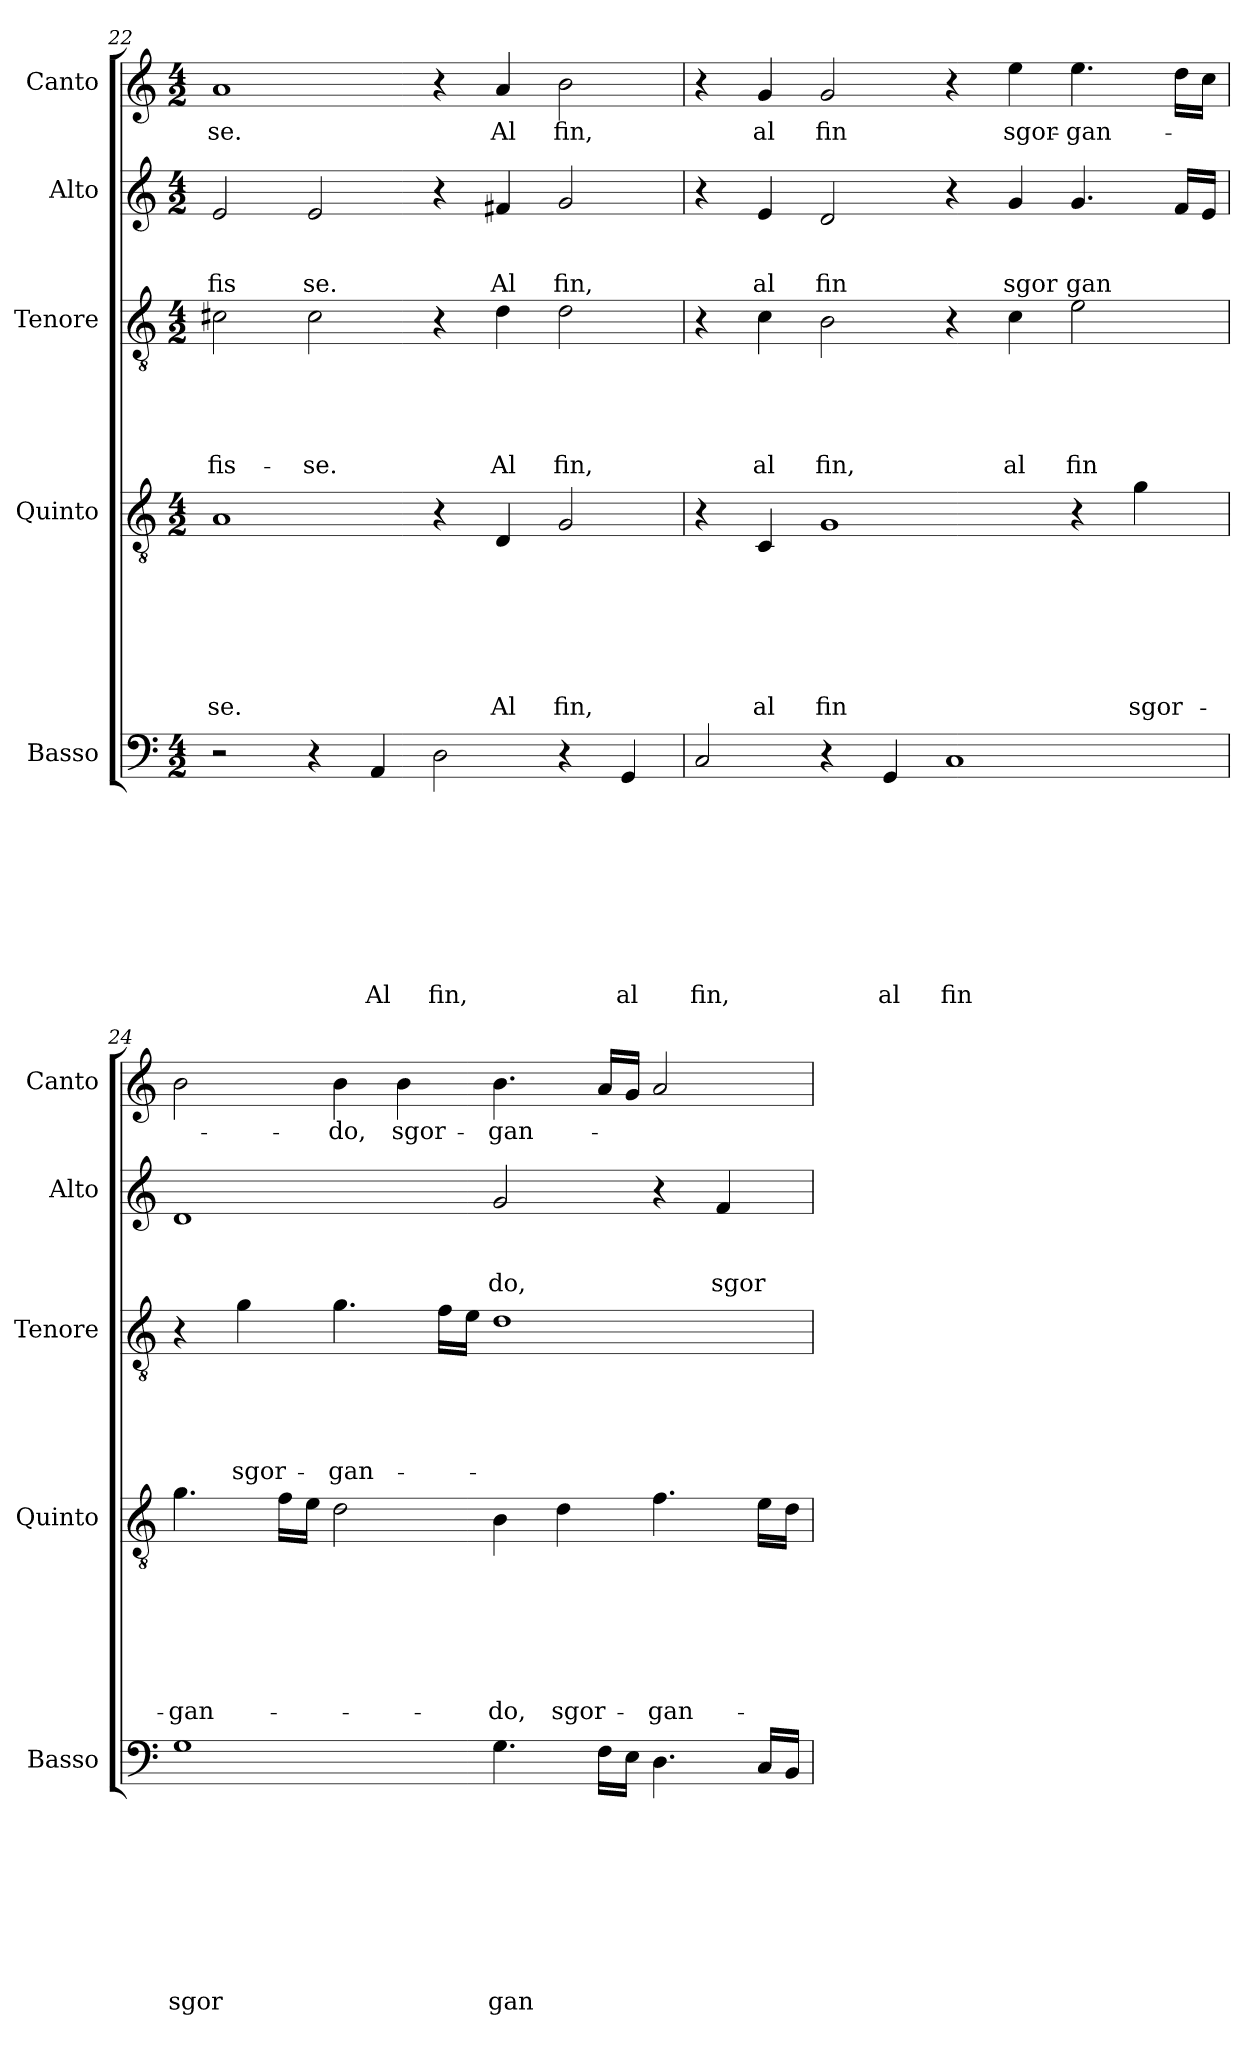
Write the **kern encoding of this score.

**kern	**text	**text	**text	**text	**text	**text	**text	**text	**text	**kern	**text	**text	**text	**text	**text	**text	**text	**kern	**text	**text	**text	**text	**text	**kern	**text	**text	**text	**kern	**text
*part5	*part5	*part5	*part5	*part5	*part5	*part5	*part5	*part5	*part5	*part4	*part4	*part4	*part4	*part4	*part4	*part4	*part4	*part3	*part3	*part3	*part3	*part3	*part3	*part2	*part2	*part2	*part2	*part1	*part1
*staff5	*staff5	*staff5	*staff5	*staff5	*staff5	*staff5	*staff5	*staff5	*staff5	*staff4	*staff4	*staff4	*staff4	*staff4	*staff4	*staff4	*staff4	*staff3	*staff3	*staff3	*staff3	*staff3	*staff3	*staff2	*staff2	*staff2	*staff2	*staff1	*staff1
*I"Basso	*	*	*	*	*	*	*	*	*	*I"Quinto	*	*	*	*	*	*	*	*I"Tenore	*	*	*	*	*	*I"Alto	*	*	*	*I"Canto	*
*I'Basso	*	*	*	*	*	*	*	*	*	*I'Quinto	*	*	*	*	*	*	*	*I'Tenore	*	*	*	*	*	*I'Alto	*	*	*	*I'Canto	*
*clefF4	*	*	*	*	*	*	*	*	*	*clefGv2	*	*	*	*	*	*	*	*clefGv2	*	*	*	*	*	*clefG2	*	*	*	*clefG2	*
*k[]	*	*	*	*	*	*	*	*	*	*k[]	*	*	*	*	*	*	*	*k[]	*	*	*	*	*	*k[]	*	*	*	*k[]	*
*C:	*	*	*	*	*	*	*	*	*	*C:	*	*	*	*	*	*	*	*C:	*	*	*	*	*	*C:	*	*	*	*C:	*
*M4/2	*	*	*	*	*	*	*	*	*	*M4/2	*	*	*	*	*	*	*	*M4/2	*	*	*	*	*	*M4/2	*	*	*	*M4/2	*
=22	=22	=22	=22	=22	=22	=22	=22	=22	=22	=22	=22	=22	=22	=22	=22	=22	=22	=22	=22	=22	=22	=22	=22	=22	=22	=22	=22	=22	=22
!	!	!	!	!	!	!	!	!	!	!	!	!	!	!	!	!	!LO:LY:b	!	!	!	!	!	!LO:LY:b	!	!	!	!LO:LY:b	!	!LO:LY:b
2r	.	.	.	.	.	.	.	.	.	1A	.	.	.	.	.	.	-se.	2c#X\	.	.	.	.	-fis-	2e/	.	.	fis	1a	-se.
!	!	!	!	!	!	!	!	!	!	!	!	!	!	!	!	!	!	!	!	!	!	!	!LO:LY:b	!	!	!	!LO:LY:b	!	!
4r	.	.	.	.	.	.	.	.	.	.	.	.	.	.	.	.	.	2c#\	.	.	.	.	-se.	2e/	.	.	se.	.	.
!	!	!	!	!	!	!	!	!	!LO:LY:b	!	!	!	!	!	!	!	!	!	!	!	!	!	!	!	!	!	!	!	!
4AA/	.	.	.	.	.	.	.	.	Al	.	.	.	.	.	.	.	.	.	.	.	.	.	.	.	.	.	.	.	.
!	!	!	!	!	!	!	!	!	!LO:LY:b	!	!	!	!	!	!	!	!	!	!	!	!	!	!	!	!	!	!	!	!
2D\	.	.	.	.	.	.	.	.	fin,	4r	.	.	.	.	.	.	.	4r	.	.	.	.	.	4r	.	.	.	4r	.
!	!	!	!	!	!	!	!	!	!	!	!	!	!	!	!	!	!LO:LY:b	!	!	!	!	!	!LO:LY:b	!	!	!	!LO:LY:b	!	!LO:LY:b
.	.	.	.	.	.	.	.	.	.	4D/	.	.	.	.	.	.	Al	4d\	.	.	.	.	Al	4f#X/	.	.	Al	4a/	Al
!	!	!	!	!	!	!	!	!	!	!	!	!	!	!	!	!	!LO:LY:b	!	!	!	!	!	!LO:LY:b	!	!	!	!LO:LY:b	!	!LO:LY:b
4r	.	.	.	.	.	.	.	.	.	2G/	.	.	.	.	.	.	fin,	2d\	.	.	.	.	fin,	2g/	.	.	fin,	2b\	fin,
!	!	!	!	!	!	!	!	!	!LO:LY:b	!	!	!	!	!	!	!	!	!	!	!	!	!	!	!	!	!	!	!	!
4GG/	.	.	.	.	.	.	.	.	al	.	.	.	.	.	.	.	.	.	.	.	.	.	.	.	.	.	.	.	.
=23	=23	=23	=23	=23	=23	=23	=23	=23	=23	=23	=23	=23	=23	=23	=23	=23	=23	=23	=23	=23	=23	=23	=23	=23	=23	=23	=23	=23	=23
!	!	!	!	!	!	!	!	!	!LO:LY:b	!	!	!	!	!	!	!	!	!	!	!	!	!	!	!	!	!	!	!	!
2C/	.	.	.	.	.	.	.	.	fin,	4r	.	.	.	.	.	.	.	4r	.	.	.	.	.	4r	.	.	.	4r	.
!	!	!	!	!	!	!	!	!	!	!	!	!	!	!	!	!	!LO:LY:b	!	!	!	!	!	!LO:LY:b	!	!	!	!LO:LY:b	!	!LO:LY:b
.	.	.	.	.	.	.	.	.	.	4C/	.	.	.	.	.	.	al	4c\	.	.	.	.	al	4e/	.	.	al	4g/	al
!	!	!	!	!	!	!	!	!	!	!	!	!	!	!	!	!	!LO:LY:b	!	!	!	!	!	!LO:LY:b	!	!	!	!LO:LY:b	!	!LO:LY:b
4r	.	.	.	.	.	.	.	.	.	1G	.	.	.	.	.	.	fin	2B\	.	.	.	.	fin,	2d/	.	.	fin	2g/	fin
!	!	!	!	!	!	!	!	!	!LO:LY:b	!	!	!	!	!	!	!	!	!	!	!	!	!	!	!	!	!	!	!	!
4GG/	.	.	.	.	.	.	.	.	al	.	.	.	.	.	.	.	.	.	.	.	.	.	.	.	.	.	.	.	.
!	!	!	!	!	!	!	!	!	!LO:LY:b	!	!	!	!	!	!	!	!	!	!	!	!	!	!	!	!	!	!	!	!
1C	.	.	.	.	.	.	.	.	fin	.	.	.	.	.	.	.	.	4r	.	.	.	.	.	4r	.	.	.	4r	.
!	!	!	!	!	!	!	!	!	!	!	!	!	!	!	!	!	!	!	!	!	!	!	!LO:LY:b	!	!	!	!LO:LY:b	!	!LO:LY:b
.	.	.	.	.	.	.	.	.	.	.	.	.	.	.	.	.	.	4c\	.	.	.	.	al	4g/	.	.	sgor	4ee\	sgor-
!	!	!	!	!	!	!	!	!	!	!	!	!	!	!	!	!	!	!	!	!	!	!	!LO:LY:b	!	!	!	!LO:LY:b	!	!LO:LY:b
.	.	.	.	.	.	.	.	.	.	4r	.	.	.	.	.	.	.	2e\	.	.	.	.	fin	4.g/	.	.	gan	4.ee\	-gan-
!	!	!	!	!	!	!	!	!	!	!	!	!	!	!	!	!	!LO:LY:b	!	!	!	!	!	!	!	!	!	!	!	!
.	.	.	.	.	.	.	.	.	.	4g\	.	.	.	.	.	.	sgor-	.	.	.	.	.	.	.	.	.	.	.	.
.	.	.	.	.	.	.	.	.	.	.	.	.	.	.	.	.	.	.	.	.	.	.	.	16f/LL	.	.	.	16dd\LL	.
.	.	.	.	.	.	.	.	.	.	.	.	.	.	.	.	.	.	.	.	.	.	.	.	16e/JJ	.	.	.	16cc\JJ	.
=24	=24	=24	=24	=24	=24	=24	=24	=24	=24	=24	=24	=24	=24	=24	=24	=24	=24	=24	=24	=24	=24	=24	=24	=24	=24	=24	=24	=24	=24
!	!	!	!	!	!	!	!	!	!LO:LY:b	!	!	!	!	!	!	!	!LO:LY:b	!	!	!	!	!	!	!	!	!	!	!	!
1G	.	.	.	.	.	.	.	.	sgor	4.g\	.	.	.	.	.	.	-gan-	4r	.	.	.	.	.	1d	.	.	.	2b\	.
!	!	!	!	!	!	!	!	!	!	!	!	!	!	!	!	!	!	!	!	!	!	!	!LO:LY:b	!	!	!	!	!	!
.	.	.	.	.	.	.	.	.	.	.	.	.	.	.	.	.	.	4g\	.	.	.	.	sgor-	.	.	.	.	.	.
.	.	.	.	.	.	.	.	.	.	16f\LL	.	.	.	.	.	.	.	.	.	.	.	.	.	.	.	.	.	.	.
.	.	.	.	.	.	.	.	.	.	16e\JJ	.	.	.	.	.	.	.	.	.	.	.	.	.	.	.	.	.	.	.
!	!	!	!	!	!	!	!	!	!	!	!	!	!	!	!	!	!	!	!	!	!	!	!LO:LY:b	!	!	!	!	!	!LO:LY:b
.	.	.	.	.	.	.	.	.	.	2d\	.	.	.	.	.	.	.	4.g\	.	.	.	.	-gan-	.	.	.	.	4b\	-do,
!	!	!	!	!	!	!	!	!	!	!	!	!	!	!	!	!	!	!	!	!	!	!	!	!	!	!	!	!	!LO:LY:b
.	.	.	.	.	.	.	.	.	.	.	.	.	.	.	.	.	.	.	.	.	.	.	.	.	.	.	.	4b\	sgor-
.	.	.	.	.	.	.	.	.	.	.	.	.	.	.	.	.	.	16f\LL	.	.	.	.	.	.	.	.	.	.	.
.	.	.	.	.	.	.	.	.	.	.	.	.	.	.	.	.	.	16e\JJ	.	.	.	.	.	.	.	.	.	.	.
!	!	!	!	!	!	!	!	!	!LO:LY:b	!	!	!	!	!	!	!	!LO:LY:b	!	!	!	!	!	!	!	!	!	!LO:LY:b	!	!LO:LY:b
4.G\	.	.	.	.	.	.	.	.	gan	4B\	.	.	.	.	.	.	-do,	1d	.	.	.	.	.	2g/	.	.	do,	4.b\	-gan-
!	!	!	!	!	!	!	!	!	!	!	!	!	!	!	!	!	!LO:LY:b	!	!	!	!	!	!	!	!	!	!	!	!
.	.	.	.	.	.	.	.	.	.	4d\	.	.	.	.	.	.	sgor-	.	.	.	.	.	.	.	.	.	.	.	.
16F\LL	.	.	.	.	.	.	.	.	.	.	.	.	.	.	.	.	.	.	.	.	.	.	.	.	.	.	.	16a/LL	.
16E\JJ	.	.	.	.	.	.	.	.	.	.	.	.	.	.	.	.	.	.	.	.	.	.	.	.	.	.	.	16g/JJ	.
!	!	!	!	!	!	!	!	!	!	!	!	!	!	!	!	!	!LO:LY:b	!	!	!	!	!	!	!	!	!	!	!	!
4.D\	.	.	.	.	.	.	.	.	.	4.f\	.	.	.	.	.	.	-gan-	.	.	.	.	.	.	4r	.	.	.	2a/	.
!	!	!	!	!	!	!	!	!	!	!	!	!	!	!	!	!	!	!	!	!	!	!	!	!	!	!	!LO:LY:b	!	!
.	.	.	.	.	.	.	.	.	.	.	.	.	.	.	.	.	.	.	.	.	.	.	.	4f/	.	.	sgor	.	.
16C/LL	.	.	.	.	.	.	.	.	.	16e\LL	.	.	.	.	.	.	.	.	.	.	.	.	.	.	.	.	.	.	.
16BB/JJ	.	.	.	.	.	.	.	.	.	16d\JJ	.	.	.	.	.	.	.	.	.	.	.	.	.	.	.	.	.	.	.
=	=	=	=	=	=	=	=	=	=	=	=	=	=	=	=	=	=	=	=	=	=	=	=	=	=	=	=	=	=
*-	*-	*-	*-	*-	*-	*-	*-	*-	*-	*-	*-	*-	*-	*-	*-	*-	*-	*-	*-	*-	*-	*-	*-	*-	*-	*-	*-	*-	*-
